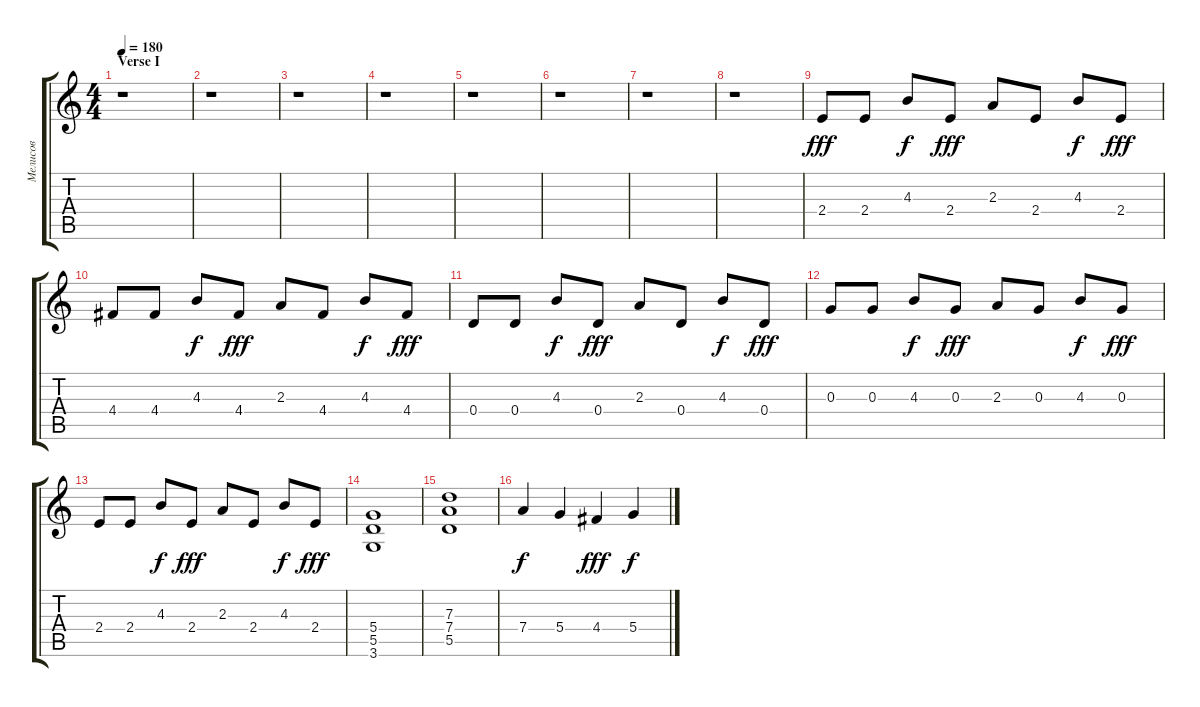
\track ("Мелисов" "Мелисов") {instrument distortionguitar}
\staff {score tabs}
\tuning (E4 B3 G3 D3 A2 E2) {hide}
\ts (4 4)
\section ("" "Verse I")
\tempo 180
\clef g2
\ks c
r.1{dy fff} |
r.1 |
r.1 |
r.1 |
r.1 |
r.1 |
r.1 |
r.1 |
2.4.8 2.4.8 4.3.8{dy f} 2.4.8{dy fff} 2.3.8 2.4.8 4.3.8{dy f} 2.4.8{dy fff} |
4.4.8 4.4.8 4.3.8{dy f} 4.4.8{dy fff} 2.3.8 4.4.8 4.3.8{dy f} 4.4.8{dy fff} |
0.4.8 0.4.8 4.3.8{dy f} 0.4.8{dy fff} 2.3.8 0.4.8 4.3.8{dy f} 0.4.8{dy fff} |
0.3.8 0.3.8 4.3.8{dy f} 0.3.8{dy fff} 2.3.8 0.3.8 4.3.8{dy f} 0.3.8{dy fff} |
2.4.8 2.4.8 4.3.8{dy f} 2.4.8{dy fff} 2.3.8 2.4.8 4.3.8{dy f} 2.4.8{dy fff} |
(5.4 5.5 3.6).1 |
(7.3 7.4 5.5).1 |
7.4.4{dy f} 5.4.4 4.4.4{dy fff} 5.4.4{dy f}
